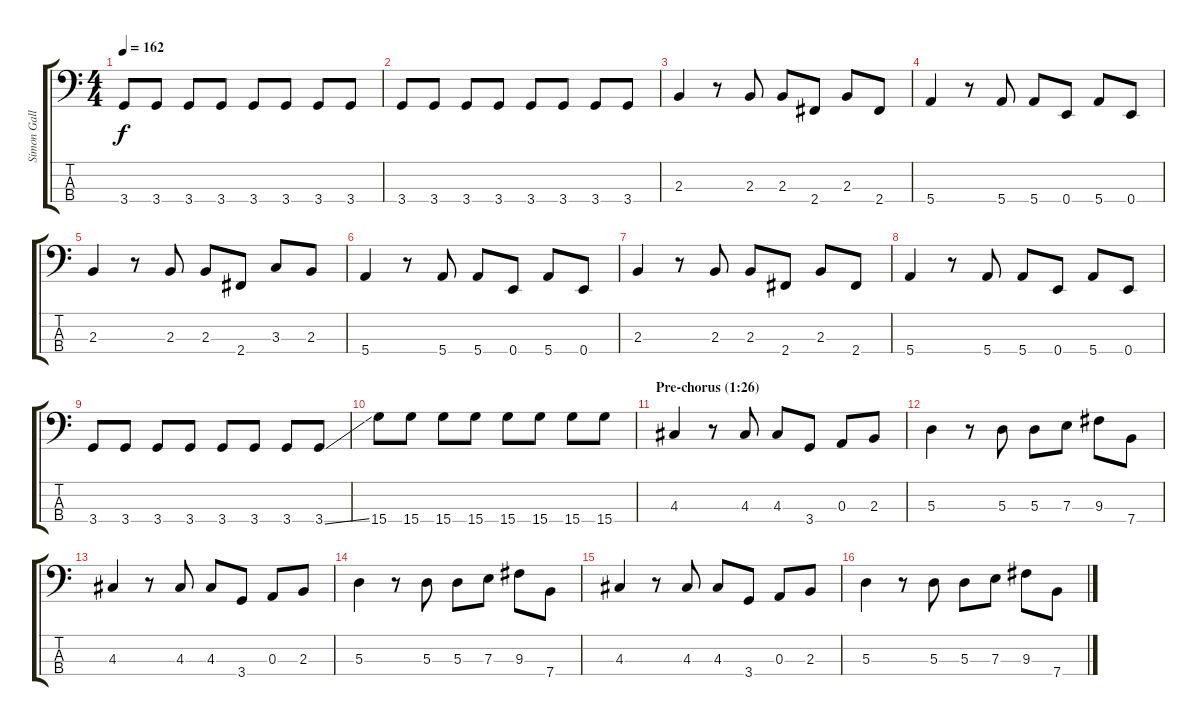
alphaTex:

\track ("Simon Gallup (bass)" "Simon Gall") {instrument electricbasspick}
\staff {score tabs}
\tuning (G2 D2 A1 E1) {hide}
\ts (4 4)
\tempo 162
\clef f4
\ks c
3.4.8{dy f} 3.4.8 3.4.8 3.4.8 3.4.8 3.4.8 3.4.8 3.4.8 |
3.4.8 3.4.8 3.4.8 3.4.8 3.4.8 3.4.8 3.4.8 3.4.8 |
2.3.4 r.8 2.3.8 2.3.8 2.4.8 2.3.8 2.4.8 |
5.4.4 r.8 5.4.8 5.4.8 0.4.8 5.4.8 0.4.8 |
2.3.4 r.8 2.3.8 2.3.8 2.4.8 3.3.8 2.3.8 |
5.4.4 r.8 5.4.8 5.4.8 0.4.8 5.4.8 0.4.8 |
2.3.4 r.8 2.3.8 2.3.8 2.4.8 2.3.8 2.4.8 |
5.4.4 r.8 5.4.8 5.4.8 0.4.8 5.4.8 0.4.8 |
3.4.8 3.4.8 3.4.8 3.4.8 3.4.8 3.4.8 3.4.8 3.4{ss}.8 |
15.4.8 15.4.8 15.4.8 15.4.8 15.4.8 15.4.8 15.4.8 15.4.8 |
\section ("" "Pre-chorus (1:26)")
4.3.4 r.8 4.3.8 4.3.8 3.4.8 0.3.8 2.3.8 |
5.3.4 r.8 5.3.8 5.3.8 7.3.8 9.3.8 7.4.8 |
4.3.4 r.8 4.3.8 4.3.8 3.4.8 0.3.8 2.3.8 |
5.3.4 r.8 5.3.8 5.3.8 7.3.8 9.3.8 7.4.8 |
4.3.4 r.8 4.3.8 4.3.8 3.4.8 0.3.8 2.3.8 |
5.3.4 r.8 5.3.8 5.3.8 7.3.8 9.3.8 7.4.8
